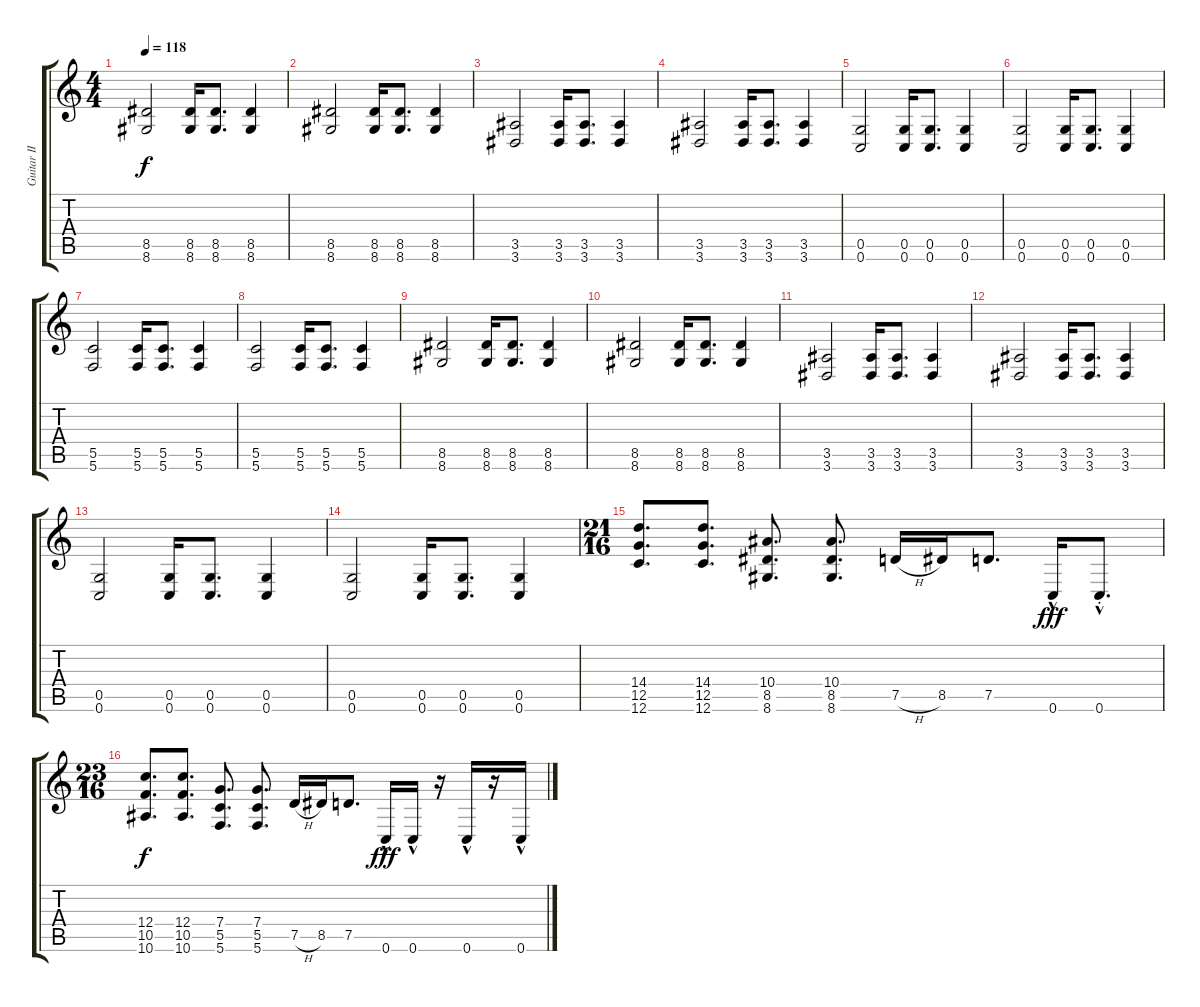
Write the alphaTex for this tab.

\track ("Guitar II" "Guitar II") {instrument distortionguitar}
\staff {score tabs}
\tuning (D4 A3 F3 C3 G2 C2) {hide}
\ts (4 4)
\tempo 118
\clef g2
\ks c
(8.5 8.6).2{dy f volume 14 balance 2} (8.5 8.6).16 (8.5 8.6).8{d} (8.5 8.6).4 |
(8.5 8.6).2{volume 14 balance 2} (8.5 8.6).16 (8.5 8.6).8{d} (8.5 8.6).4 |
(3.5 3.6).2{volume 14 balance 2} (3.5 3.6).16 (3.5 3.6).8{d} (3.5 3.6).4 |
(3.5 3.6).2{volume 14 balance 2} (3.5 3.6).16 (3.5 3.6).8{d} (3.5 3.6).4 |
(0.5 0.6).2{volume 14 balance 2} (0.5 0.6).16 (0.5 0.6).8{d} (0.5 0.6).4 |
(0.5 0.6).2{volume 14 balance 2} (0.5 0.6).16 (0.5 0.6).8{d} (0.5 0.6).4 |
(5.5 5.6).2{volume 14 balance 2} (5.5 5.6).16 (5.5 5.6).8{d} (5.5 5.6).4 |
(5.5 5.6).2{volume 14 balance 2} (5.5 5.6).16 (5.5 5.6).8{d} (5.5 5.6).4 |
(8.5 8.6).2{volume 14 balance 2} (8.5 8.6).16 (8.5 8.6).8{d} (8.5 8.6).4 |
(8.5 8.6).2{volume 14 balance 2} (8.5 8.6).16 (8.5 8.6).8{d} (8.5 8.6).4 |
(3.5 3.6).2{volume 14 balance 2} (3.5 3.6).16 (3.5 3.6).8{d} (3.5 3.6).4 |
(3.5 3.6).2{volume 14 balance 2} (3.5 3.6).16 (3.5 3.6).8{d} (3.5 3.6).4 |
(0.5 0.6).2{volume 14 balance 2} (0.5 0.6).16 (0.5 0.6).8{d} (0.5 0.6).4 |
(0.5 0.6).2{volume 14 balance 2} (0.5 0.6).16 (0.5 0.6).8{d} (0.5 0.6).4 |
\ts (21 16)
(14.4 12.5 12.6).8{d volume 14 balance 2 instrument overdrivenguitar} (14.4 12.5 12.6).8{d} (10.4 8.5 8.6).8{d} (10.4 8.5 8.6).8{d} 7.5{h}.16 8.5.16 7.5.8{d} 0.6{hac}.16{dy fff} 0.6{hac st}.8{d} |
\ts (23 16)
(12.4 10.5 10.6).8{d dy f} (12.4 10.5 10.6).8{d} (7.4 5.5 5.6).8{d} (7.4 5.5 5.6).8{d} 7.5{h}.16 8.5.16 7.5.8{d} 0.6{hac}.16{dy fff} 0.6{hac}.16 r.16 0.6{hac}.16 r.16 0.6{hac}.16
